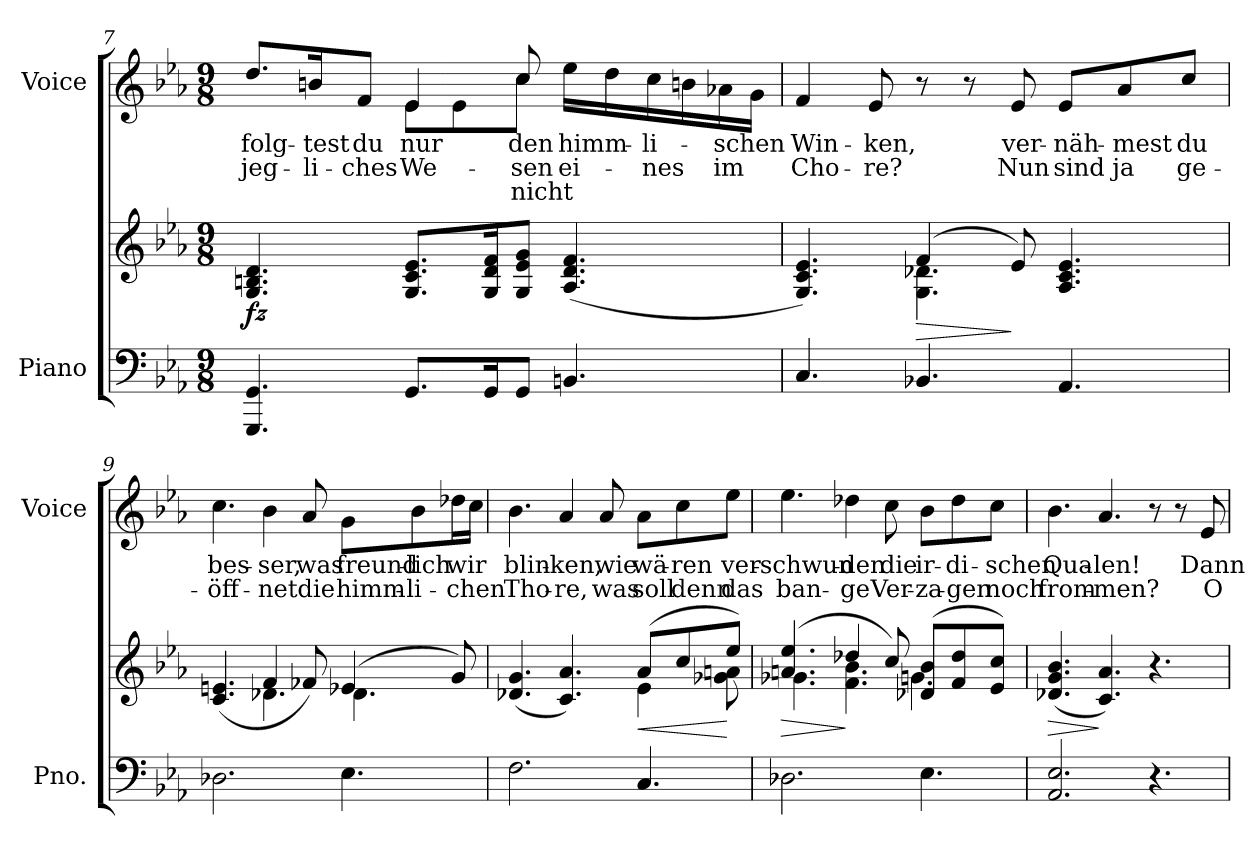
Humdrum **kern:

**kern	**kern	**dynam	**kern	**text	**text	**text
*part2	*part2	*part2	*part1	*part1	*part1	*part1
*staff3	*staff2	*staff2/3	*staff1	*staff1	*staff1	*staff1
*I"Piano	*	*	*I"Voice	*	*	*
*I'Pno.	*	*	*I'Voice	*	*	*
*clefF4	*clefG2	*	*clefG2	*	*	*
*k[b-e-a-]	*k[b-e-a-]	*	*k[b-e-a-]	*	*	*
*E-:	*E-:	*	*E-:	*	*	*
*M9/8	*M9/8	*	*M9/8	*	*	*
=7	=7	=7	=7	=7	=7	=7
!	!	!	!	!LO:LY:b:color=#000000	!LO:LY:b:color=#000000	!
*	*	*	*^	*	*	*
4.GGGi/ 4.GGi	4.Gi/ 4.Bni 4.di	fz	8.ddi/L	4.ryy	folg-	jeg-	.
!	!	!	!	!	!LO:LY:b:color=#000000	!LO:LY:b:color=#000000	!
.	.	.	16bni/k	.	-test	-li-	.
!	!	!	!	!	!LO:LY:b:color=#000000	!LO:LY:b:color=#000000	!
.	.	.	8fi/J	.	du	-ches	.
!	!	!	!	!	!LO:LY:b:color=#000000	!LO:LY:b:color=#000000	!
8.GGi/L	8.Gi/ 8.ci 8.e-iL	.	4e-i/	8e-i\L	nur	We-	.
.	.	.	.	8e-i\	.	.	.
16GGi/k	16Gi/ 16di 16fik	.	.	.	.	.	.
!	!	!	!	!	!LO:LY:b:color=#000000	!LO:LY:b:color=#000000	!LO:LY:b:color=#000000
8GGi/J	8Gi/ 8e-i 8giJ	.	8cci/	8cci\J	den	-sen	nicht
!	!	!	!	!	!LO:LY:b:color=#000000	!LO:LY:b:color=#000000	!
4.BBni/	(4.A-i/ 4.di 4.fi	.	16ee-i\LL	4.ryy	himm-	ei-	.
.	.	.	16ddi\	.	.	.	.
!	!	!	!	!	!LO:LY:b:color=#000000	!LO:LY:b:color=#000000	!
.	.	.	16cci\	.	-li-	-nes	.
.	.	.	16bni\	.	.	.	.
!	!	!	!	!	!LO:LY:b:color=#000000	!LO:LY:b:color=#000000	!
.	.	.	16a-Xi\	.	-schen	im	.
.	.	.	16gi\JJ	.	.	.	.
*	*	*	*v	*v	*	*	*
!!LO:LB:g=z
=8	=8	=8	=8	=8	=8	=8
*	*^	*	*	*	*	*
!	!	!	!	!	!LO:LY:b:color=#000000	!LO:LY:b:color=#000000	!
4.Ci/	4.Gi/ 4.ci 4.e-i)	4.ryy	.	4fi/	Win-	Cho-	.
!	!	!	!	!	!LO:LY:b:color=#000000	!LO:LY:b:color=#000000	!
.	.	.	.	8e-i/	-ken,	-re?	.
!	!	!	!LO:HP:b	!	!	!	!
4.BB-Xi/	(4fi/	4.Gi\ 4.d-Xi	>	8r	.	.	.
.	.	.	.	8r	.	.	.
!	!	!	!	!	!LO:LY:b:color=#000000	!LO:LY:b:color=#000000	!
.	8e-i/)	.	]	8e-i/	ver-	Nun	.
!	!	!	!	!	!LO:LY:b:color=#000000	!LO:LY:b:color=#000000	!
4.AA-i/	4.A-i/ 4.ci 4.e-i	4.ryy	.	8e-i/L	-näh-	sind	.
!	!	!	!	!	!LO:LY:b:color=#000000	!LO:LY:b:color=#000000	!
.	.	.	.	8a-i/	-mest	ja	.
!	!	!	!	!	!LO:LY:b:color=#000000	!LO:LY:b:color=#000000	!
.	.	.	.	8cci/J	du	ge-	.
=9	=9	=9	=9	=9	=9	=9	=9
!	!	!	!	!	!LO:LY:b:color=#000000	!LO:LY:b:color=#000000	!
2.D-Xi\	(4.ci/ 4.eni	4.ryy	.	4.cci\	bes-	-öff-	.
!	!	!	!	!	!LO:LY:b:color=#000000	!LO:LY:b:color=#000000	!
.	4fi/	4.d-Xi\	.	4b-i\	-ser,	-net	.
!	!	!	!	!	!LO:LY:b:color=#000000	!LO:LY:b:color=#000000	!
.	8f-Xi/)	.	.	8a-i/	was	die	.
!	!	!	!	!	!LO:LY:b:color=#000000	!LO:LY:b:color=#000000	!
4.E-i\	(4e-Xi/	4.d-i\	.	8gi\L	freund-	himm-	.
!	!	!	!	!	!LO:LY:b:color=#000000	!LO:LY:b:color=#000000	!
.	.	.	.	8b-i\	-lich	-li-	.
!	!	!	!	!	!LO:LY:b:color=#000000	!LO:LY:b:color=#000000	!
.	8gi/)	.	.	16dd-Xi\L	wir	-chen	.
.	.	.	.	16cci\JJ	.	.	.
=10	=10	=10	=10	=10	=10	=10	=10
!	!	!	!	!	!LO:LY:b:color=#000000	!LO:LY:b:color=#000000	!
2.Fi\	(4.d-Xi/ 4.gi	2.ryy	.	4.b-i\	blin-	Tho-	.
!	!	!	!	!	!LO:LY:b:color=#000000	!LO:LY:b:color=#000000	!
.	4.ci/ 4.a-i)	.	.	4a-i/	-ken,	-re,	.
!	!	!	!	!	!LO:LY:b:color=#000000	!LO:LY:b:color=#000000	!
.	.	.	.	8a-i/	wie	was	.
!	!	!	!LO:HP:b	!	!	!	!
!	!	!	!	!	!LO:LY:b:color=#000000	!LO:LY:b:color=#000000	!
4.Ci/	(8a-i/L	4e-i\	<	8a-i\L	wä-	soll	.
!	!	!	!	!	!LO:LY:b:color=#000000	!LO:LY:b:color=#000000	!
.	8cci/	.	.	8cci\	-ren	denn	.
!	!	!	!	!	!LO:LY:b:color=#000000	!LO:LY:b:color=#000000	!
.	8ee-i/J)	8g-Xi\ 8ani	[	8ee-i\J	ver-	das	.
!!LO:LB:g=z
=11	=11	=11	=11	=11	=11	=11	=11
!	!	!	!LO:HP:b	!	!	!	!
!	!	!	!	!	!LO:LY:b:color=#000000	!LO:LY:b:color=#000000	!
2.D-Xi\	(4.ani/ 4.ee-i	4.g-Xi\	>	4.ee-i\	-schwun-	ban-	.
!	!	!	!	!	!LO:LY:b:color=#000000	!LO:LY:b:color=#000000	!
.	4dd-Xi/	4.fi\ 4.b-i	]	4dd-Xi\	-den	-ge	.
!	!	!	!	!	!LO:LY:b:color=#000000	!LO:LY:b:color=#000000	!
.	8cci/)	.	.	8cci\	die	Ver-	.
!	!	!	!	!	!LO:LY:b:color=#000000	!LO:LY:b:color=#000000	!
4.E-i\	(8d-Xi/ 8b-iL	4.gni\	.	8b-i\L	ir-	-za-	.
!	!	!	!	!	!LO:LY:b:color=#000000	!LO:LY:b:color=#000000	!
.	8fi/ 8dd-i	.	.	8dd-i\	-di-	-gen	.
!	!	!	!	!	!LO:LY:b:color=#000000	!LO:LY:b:color=#000000	!
.	8e-i/ 8cciJ)	.	.	8cci\J	-schen	noch	.
*	*v	*v	*	*	*	*	*
=12	=12	=12	=12	=12	=12	=12
!	!	!LO:HP:b	!	!	!	!
!	!	!	!	!LO:LY:b:color=#000000	!LO:LY:b:color=#000000	!
2.AA-i/ 2.E-i	(4.d-Xi/ 4.gi 4.b-i	>	4.b-i\	Qua-	from-	.
!	!	!	!	!LO:LY:b:color=#000000	!LO:LY:b:color=#000000	!
.	4.ci/ 4.a-i)	]	4.a-i/	-len!	-men?	.
4.r	4.r	.	8r	.	.	.
.	.	.	8r	.	.	.
!	!	!	!	!LO:LY:b:color=#000000	!LO:LY:b:color=#000000	!
.	.	.	8e-i/	Dann	O	.
=	=	=	=	=	=	=
*-	*-	*-	*-	*-	*-	*-
